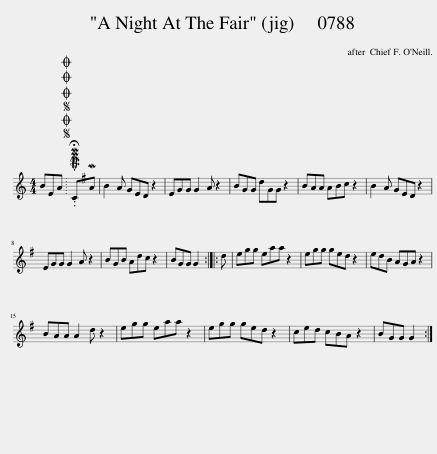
X:1
L:1/8
M:4/4
I:linebreak $
K:C
V:1 treble
V:1
 BEA |SOSOOO .!fermata!PMTuCMA | B2 A GED z2 | EGG G2 A z2 | BGG dGG z2 | %5
 BAA ABc z2 | B2 A GED z2 |$ EGG G2 A z2 | BGB Adc z2 | BGG G2 :: %10
 d | egg eaa z2 | egg ged z2 | edB AGA z2 |$ BAA A2 d z2 | %15
 egg eaa z2 | egg ged z2 | ced cBA z2 | BGG G2 :| %19
